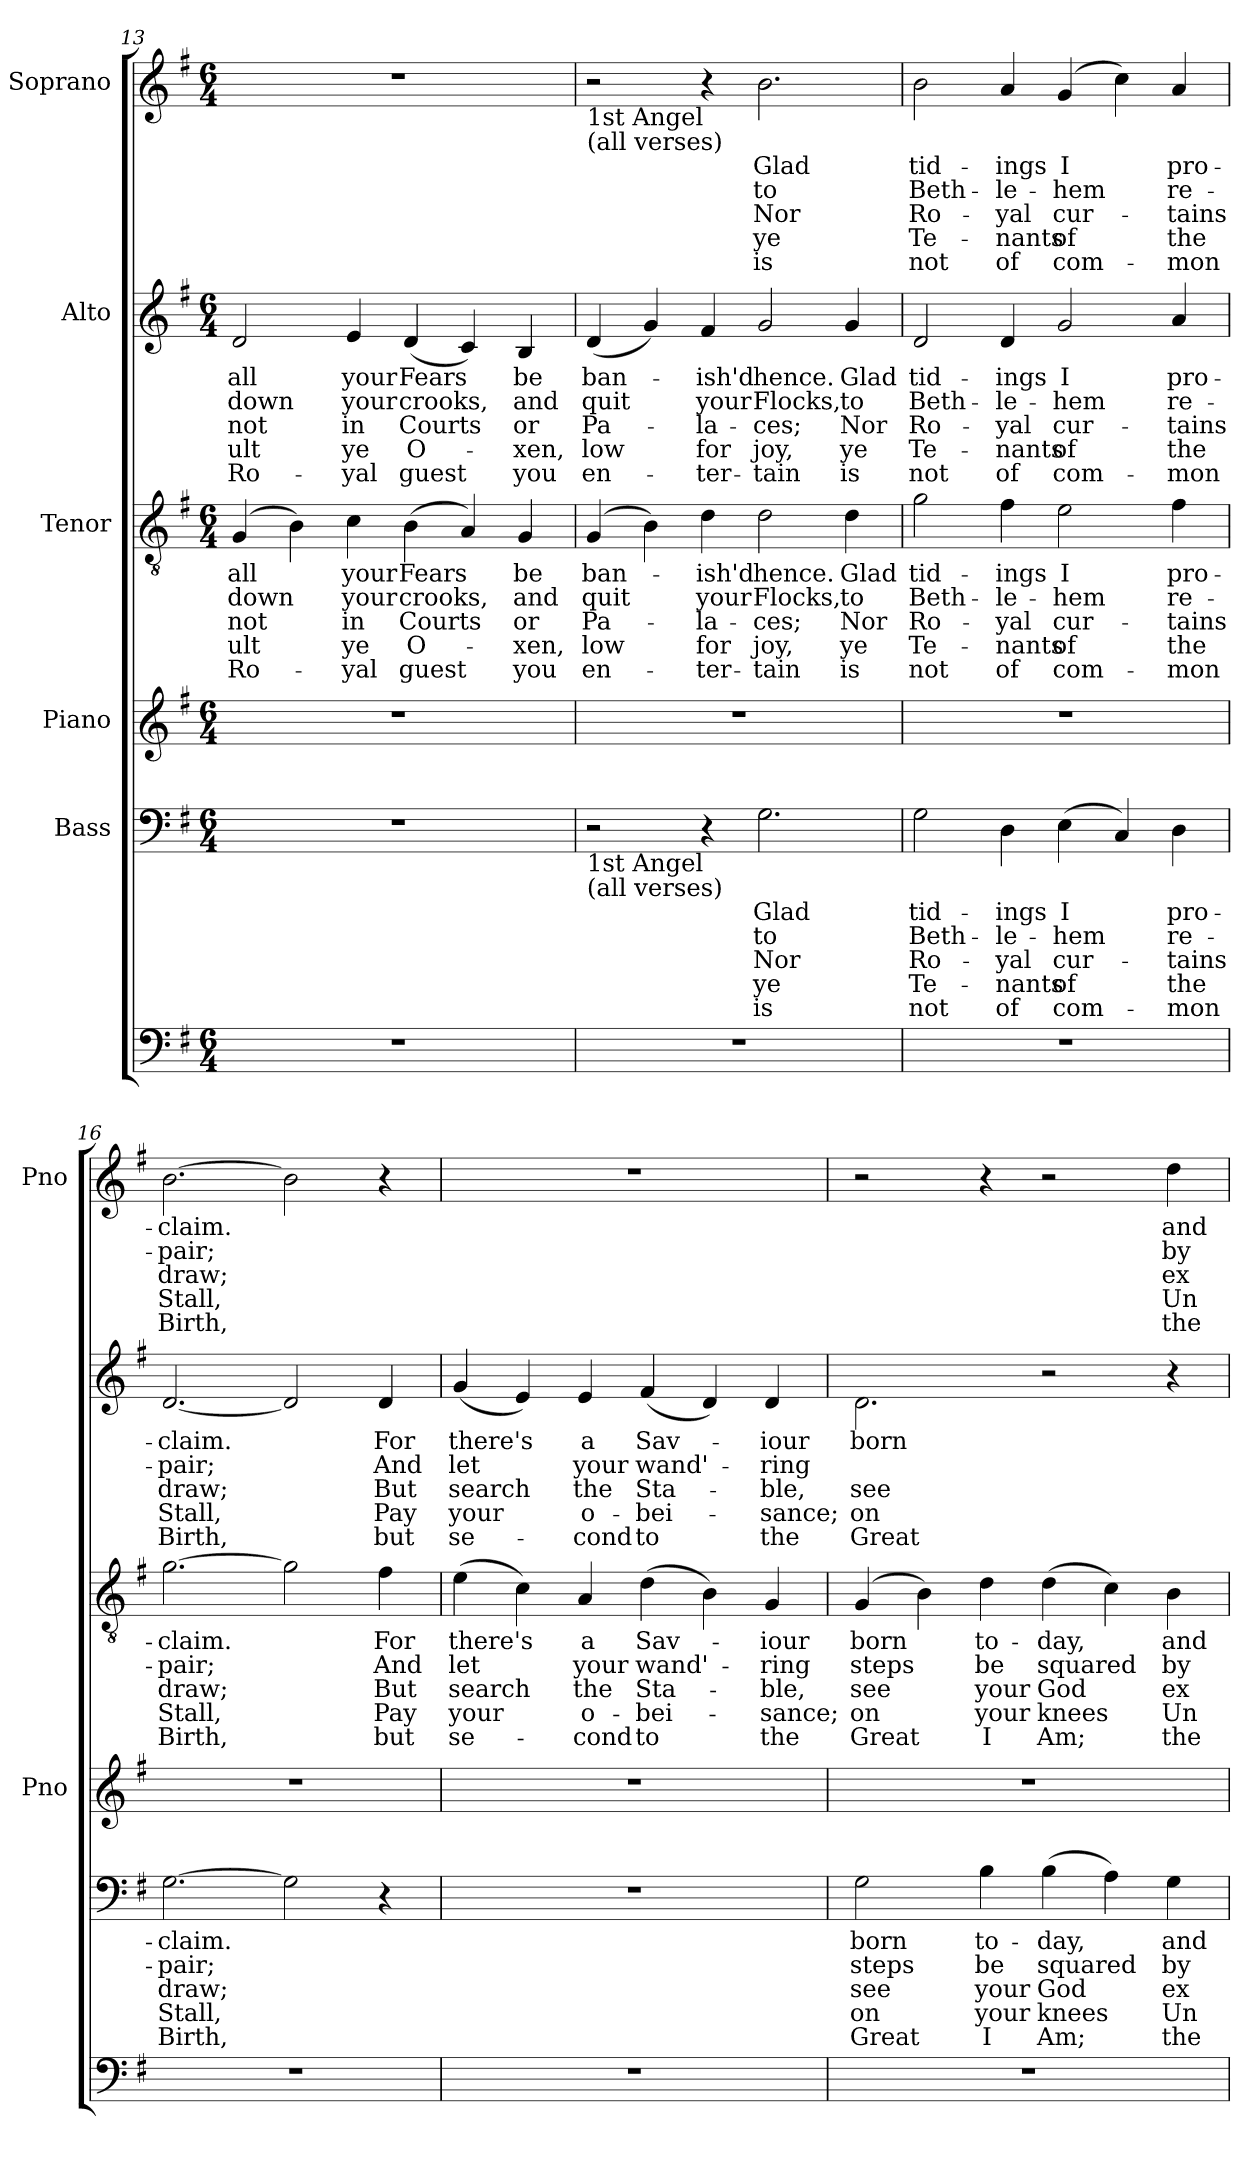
**kern	**kern	**text	**text	**text	**text	**text	**kern	**kern	**text	**text	**text	**text	**text	**kern	**text	**text	**text	**text	**text	**kern	**text	**text	**text	**text	**text
*part6	*part5	*part5	*part5	*part5	*part5	*part5	*part4	*part3	*part3	*part3	*part3	*part3	*part3	*part2	*part2	*part2	*part2	*part2	*part2	*part1	*part1	*part1	*part1	*part1	*part1
*staff6	*staff5	*staff5	*staff5	*staff5	*staff5	*staff5	*staff4	*staff3	*staff3	*staff3	*staff3	*staff3	*staff3	*staff2	*staff2	*staff2	*staff2	*staff2	*staff2	*staff1	*staff1	*staff1	*staff1	*staff1	*staff1
*	*I"Bass	*	*	*	*	*	*I"Piano	*I"Tenor	*	*	*	*	*	*I"Alto	*	*	*	*	*	*I"Soprano	*	*	*	*	*
*	*	*	*	*	*	*	*I'Pno	*	*	*	*	*	*	*	*	*	*	*	*	*I'Pno	*	*	*	*	*
*clefF4	*clefF4	*	*	*	*	*	*clefG2	*clefGv2	*	*	*	*	*	*clefG2	*	*	*	*	*	*clefG2	*	*	*	*	*
*k[f#]	*k[f#]	*	*	*	*	*	*k[f#]	*k[f#]	*	*	*	*	*	*k[f#]	*	*	*	*	*	*k[f#]	*	*	*	*	*
*G:	*G:	*	*	*	*	*	*G:	*G:	*	*	*	*	*	*G:	*	*	*	*	*	*G:	*	*	*	*	*
*M6/4	*M6/4	*	*	*	*	*	*M6/4	*M6/4	*	*	*	*	*	*M6/4	*	*	*	*	*	*M6/4	*	*	*	*	*
=13	=13	=13	=13	=13	=13	=13	=13	=13	=13	=13	=13	=13	=13	=13	=13	=13	=13	=13	=13	=13	=13	=13	=13	=13	=13
1.r	1.r	.	.	.	.	.	1.r	(4G/	all	down	not	-ult	Ro-	2d/	all	down	not	-ult	Ro-	1.r	.	.	.	.	.
.	.	.	.	.	.	.	.	4B\)	.	.	.	.	.	.	.	.	.	.	.	.	.	.	.	.	.
.	.	.	.	.	.	.	.	4c\	your	your	in	ye	-yal	4e/	your	your	in	ye	-yal	.	.	.	.	.	.
.	.	.	.	.	.	.	.	(4B\	Fears	crooks,	Courts	O-	guest	(4d/	Fears	crooks,	Courts	O-	guest	.	.	.	.	.	.
.	.	.	.	.	.	.	.	4A/)	.	.	.	.	.	4c/)	.	.	.	.	.	.	.	.	.	.	.
.	.	.	.	.	.	.	.	4G/	be	and	or	-xen,	you	4B/	be	and	or	-xen,	you	.	.	.	.	.	.
=14	=14	=14	=14	=14	=14	=14	=14	=14	=14	=14	=14	=14	=14	=14	=14	=14	=14	=14	=14	=14	=14	=14	=14	=14	=14
!	!	!	!	!	!	!	!	!	!	!	!	!	!	!	!	!	!	!	!	!LO:TX:b:t=1st Angel	!	!	!	!	!
!	!	!	!	!	!	!	!	!	!	!	!	!	!	!	!	!	!	!	!	!LO:TX:b:t=(all verses)	!	!	!	!	!
!	!LO:TX:b:t=1st Angel	!	!	!	!	!	!	!	!	!	!	!	!	!	!	!	!	!	!	!	!	!	!	!	!
!	!LO:TX:b:t=(all verses)	!	!	!	!	!	!	!	!	!	!	!	!	!	!	!	!	!	!	!	!	!	!	!	!
1.r	2r	.	.	.	.	.	1.r	(4G/	ban-	quit	Pa-	low	en-	(4d/	ban-	quit	Pa-	low	en-	2r	.	.	.	.	.
.	.	.	.	.	.	.	.	4B\)	.	.	.	.	.	4g/)	.	.	.	.	.	.	.	.	.	.	.
.	4r	.	.	.	.	.	.	4d\	-ish'd	your	-la-	for	-ter-	4f#/	-ish'd	your	-la-	for	-ter-	4r	.	.	.	.	.
.	2.G\	Glad	to	Nor	ye	is	.	2d\	hence.	Flocks,	-ces;	joy,	-tain	2g/	hence.	Flocks,	-ces;	joy,	-tain	2.b\	Glad	to	Nor	ye	is
.	.	.	.	.	.	.	.	4d\	Glad	to	Nor	ye	is	4g/	Glad	to	Nor	ye	is	.	.	.	.	.	.
=15	=15	=15	=15	=15	=15	=15	=15	=15	=15	=15	=15	=15	=15	=15	=15	=15	=15	=15	=15	=15	=15	=15	=15	=15	=15
1.r	2G\	tid-	Beth-	Ro-	Te-	not	1.r	2g\	tid-	Beth-	Ro-	Te-	not	2d/	tid-	Beth-	Ro-	Te-	not	2b\	tid-	Beth-	Ro-	Te-	not
.	4D\	-ings	-le-	-yal	-nants	of	.	4f#\	-ings	-le-	-yal	-nants	of	4d/	-ings	-le-	-yal	-nants	of	4a/	-ings	-le-	-yal	-nants	of
.	(4E\	I	-hem	cur-	of	com-	.	2e\	I	-hem	cur-	of	com-	2g/	I	-hem	cur-	of	com-	(4g/	I	-hem	cur-	of	com-
.	4C/)	.	.	.	.	.	.	.	.	.	.	.	.	.	.	.	.	.	.	4cc\)	.	.	.	.	.
.	4D\	pro-	re-	-tains	the	-mon	.	4f#\	pro-	re-	-tains	the	-mon	4a/	pro-	re-	-tains	the	-mon	4a/	pro-	re-	-tains	the	-mon
=16	=16	=16	=16	=16	=16	=16	=16	=16	=16	=16	=16	=16	=16	=16	=16	=16	=16	=16	=16	=16	=16	=16	=16	=16	=16
1.r	[2.G\	-claim.	-pair;	draw;	Stall,	Birth,	1.r	[2.g\	-claim.	-pair;	draw;	Stall,	Birth,	[2.d/	-claim.	-pair;	draw;	Stall,	Birth,	[2.b\	-claim.	-pair;	draw;	Stall,	Birth,
.	2G\]	.	.	.	.	.	.	2g\]	.	.	.	.	.	2d/]	.	.	.	.	.	2b\]	.	.	.	.	.
.	4r	.	.	.	.	.	.	4f#\	For	And	But	Pay	but	4d/	For	And	But	Pay	but	4r	.	.	.	.	.
!!LO:LB:g=z
=17	=17	=17	=17	=17	=17	=17	=17	=17	=17	=17	=17	=17	=17	=17	=17	=17	=17	=17	=17	=17	=17	=17	=17	=17	=17
1.r	1.r	.	.	.	.	.	1.r	(4e\	there's	let	search	your	se-	(4g/	there's	let	search	your	se-	1.r	.	.	.	.	.
.	.	.	.	.	.	.	.	4c\)	.	.	.	.	.	4e/)	.	.	.	.	.	.	.	.	.	.	.
.	.	.	.	.	.	.	.	4A/	a	your	the	o-	-cond	4e/	a	your	the	o-	-cond	.	.	.	.	.	.
.	.	.	.	.	.	.	.	(4d\	Sav-	wand'-	Sta-	-bei-	to	(4f#/	Sav-	wand'-	Sta-	-bei-	to	.	.	.	.	.	.
.	.	.	.	.	.	.	.	4B\)	.	.	.	.	.	4d/)	.	.	.	.	.	.	.	.	.	.	.
.	.	.	.	.	.	.	.	4G/	-iour	-ring	-ble,	-sance;	the	4d/	-iour	-ring	-ble,	-sance;	the	.	.	.	.	.	.
=18	=18	=18	=18	=18	=18	=18	=18	=18	=18	=18	=18	=18	=18	=18	=18	=18	=18	=18	=18	=18	=18	=18	=18	=18	=18
*	*	*	*	*	*	*	*	*	*	*	*	*	*	*^	*	*	*	*	*	*	*	*	*	*	*
1.r	2G\	born	steps	see	on	Great	1.r	(4G/	born	steps	see	on	Great	2.d\	2d/yy	born	.	see	on	Great	2r	.	.	.	.	.
.	.	.	.	.	.	.	.	4B\)	.	.	.	.	.	.	.	.	.	.	.	.	.	.	.	.	.	.
.	4B\	to-	be	your	your	I	.	4d\	to-	be	your	your	I	.	4ryy	.	.	.	.	.	4r	.	.	.	.	.
.	(4B\	-day,	squared	God	knees	Am;	.	(4d\	-day,	squared	God	knees	Am;	2r	2.ryy	.	.	.	.	.	2r	.	.	.	.	.
.	4A\)	.	.	.	.	.	.	4c\)	.	.	.	.	.	.	.	.	.	.	.	.	.	.	.	.	.	.
.	4G\	and	by	ex-	Un-	the	.	4B\	and	by	ex-	Un-	the	4r	.	.	.	.	.	.	4dd\	and	by	ex-	Un-	the
*	*	*	*	*	*	*	*	*	*	*	*	*	*	*v	*v	*	*	*	*	*	*	*	*	*	*	*
=	=	=	=	=	=	=	=	=	=	=	=	=	=	=	=	=	=	=	=	=	=	=	=	=	=
*-	*-	*-	*-	*-	*-	*-	*-	*-	*-	*-	*-	*-	*-	*-	*-	*-	*-	*-	*-	*-	*-	*-	*-	*-	*-
